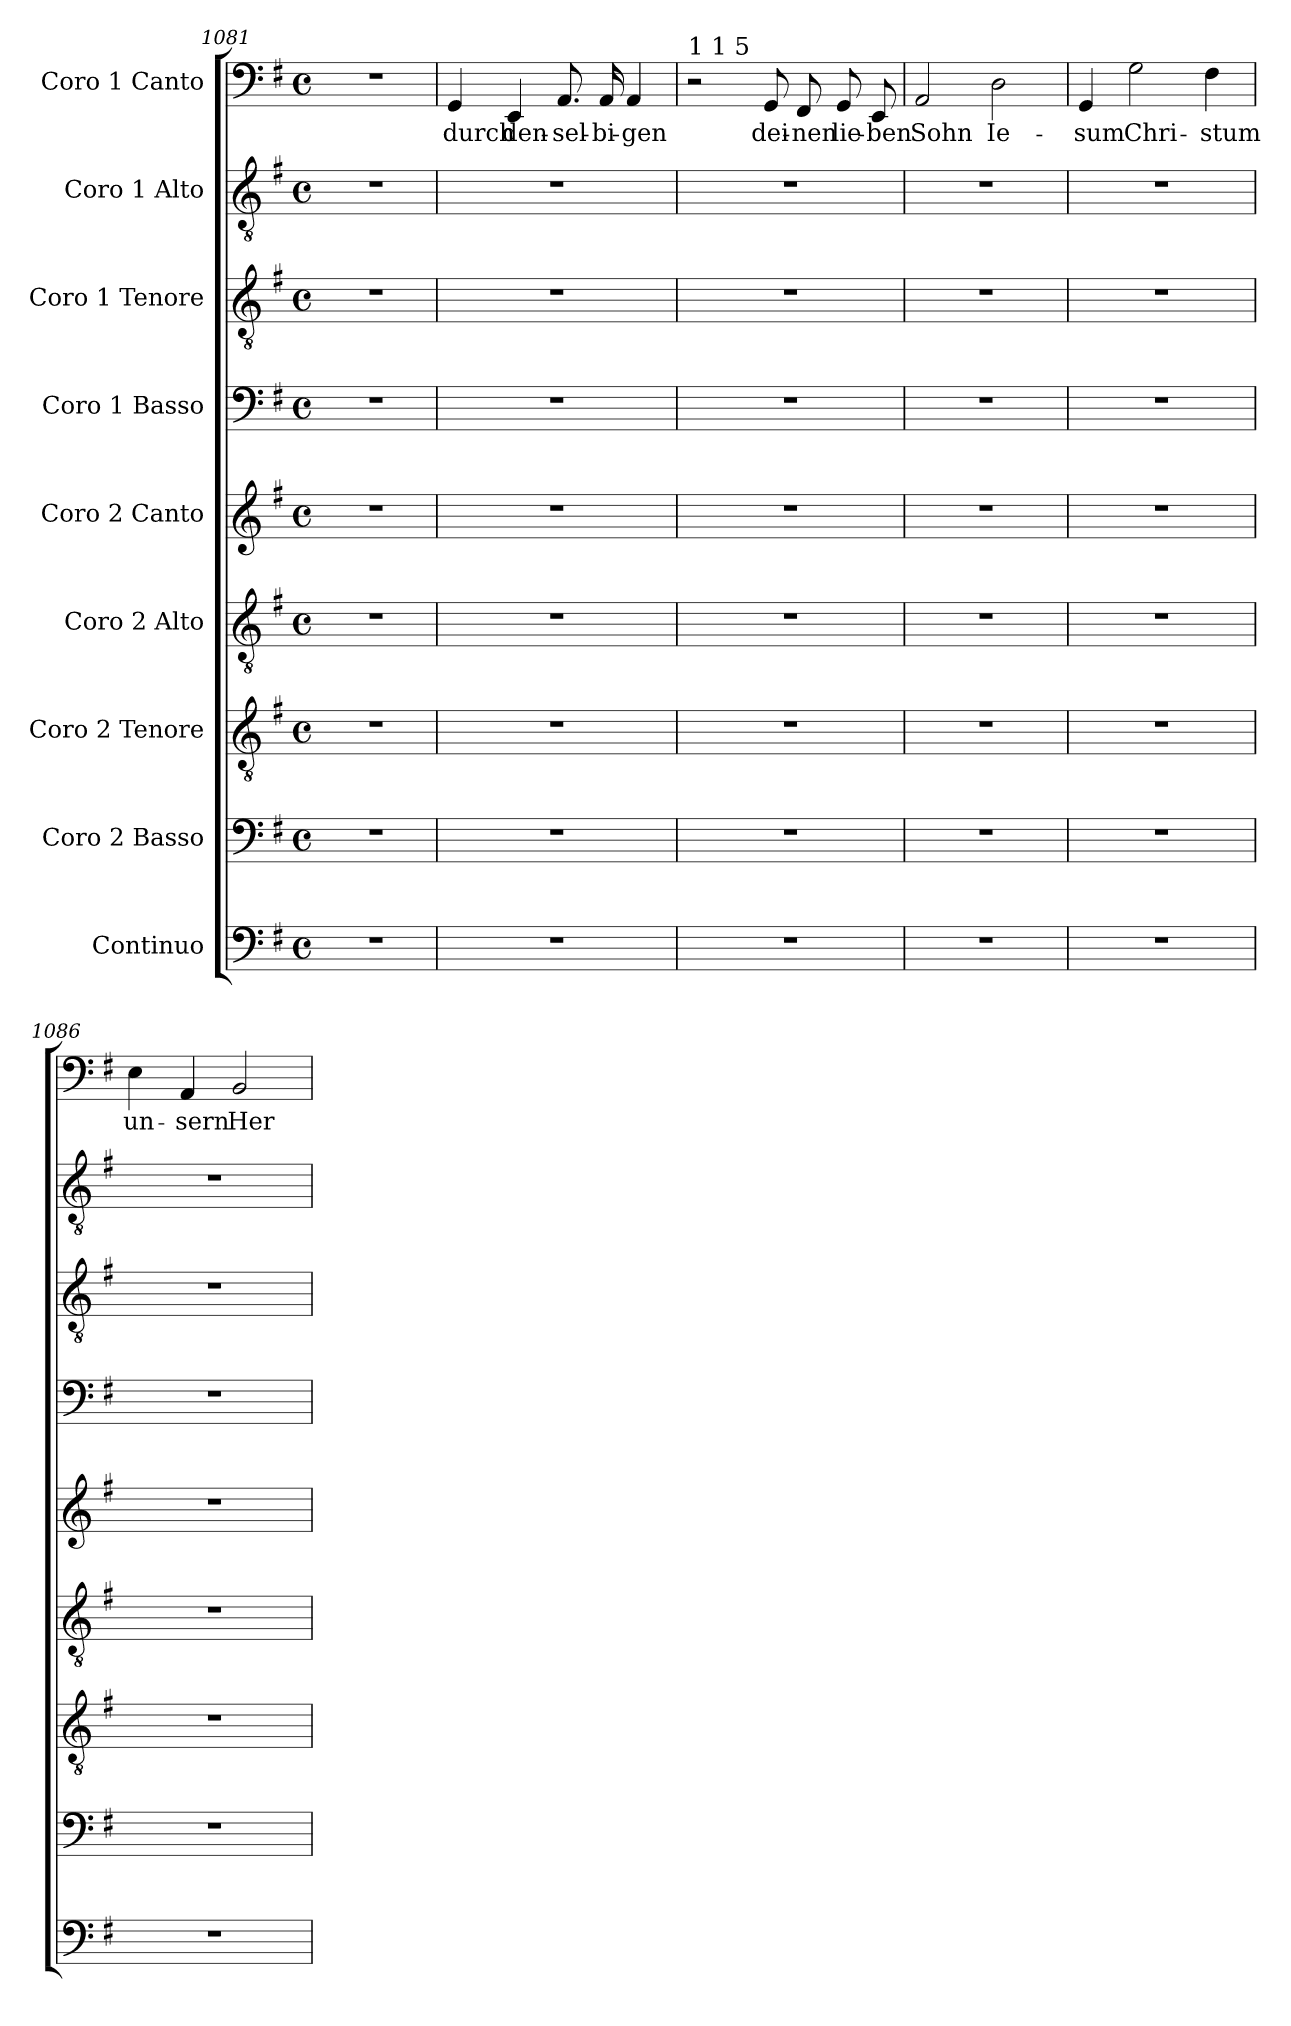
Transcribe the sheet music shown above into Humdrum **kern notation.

**kern	**kern	**kern	**kern	**kern	**kern	**kern	**kern	**kern	**text
*part9	*part8	*part7	*part6	*part5	*part4	*part3	*part2	*part1	*part1
*staff9	*staff8	*staff7	*staff6	*staff5	*staff4	*staff3	*staff2	*staff1	*staff1
*I"Continuo	*I"Coro 2  Basso	*I"Coro 2  Tenore	*I"Coro 2  Alto	*I"Coro 2  Canto	*I"Coro 1  Basso	*I"Coro 1  Tenore	*I"Coro 1  Alto	*I"Coro 1  Canto	*
*clefF4	*clefF4	*clefGv2	*clefGv2	*clefG2	*clefF4	*clefGv2	*clefGv2	*clefF4	*
*k[f#]	*k[f#]	*k[f#]	*k[f#]	*k[f#]	*k[f#]	*k[f#]	*k[f#]	*k[f#]	*
*G:	*G:	*G:	*G:	*G:	*G:	*G:	*G:	*G:	*
*M4/4	*M4/4	*M4/4	*M4/4	*M4/4	*M4/4	*M4/4	*M4/4	*M4/4	*
*met(c)	*met(c)	*met(c)	*met(c)	*met(c)	*met(c)	*met(c)	*met(c)	*met(c)	*
=1081	=1081	=1081	=1081	=1081	=1081	=1081	=1081	=1081	=1081
1r	1r	1r	1r	1r	1r	1r	1r	1r	.
=1082	=1082	=1082	=1082	=1082	=1082	=1082	=1082	=1082	=1082
!	!	!	!	!	!	!	!	!	!LO:LY:b:cj
1r	1r	1r	1r	1r	1r	1r	1r	4GG/	durch
!	!	!	!	!	!	!	!	!	!LO:LY:b
.	.	.	.	.	.	.	.	4EE/	den-
!	!	!	!	!	!	!	!	!	!LO:LY:b:cj
.	.	.	.	.	.	.	.	8.AA/	-sel-
!	!	!	!	!	!	!	!	!	!LO:LY:b
.	.	.	.	.	.	.	.	16AA/	-bi-
!	!	!	!	!	!	!	!	!	!LO:LY:b:cj
.	.	.	.	.	.	.	.	4AA/	-gen
!!LO:LB:g=z
=1083	=1083	=1083	=1083	=1083	=1083	=1083	=1083	=1083	=1083
!	!	!	!	!	!	!	!	!LO:TX:a:t=1 1 5	!
1r	1r	1r	1r	1r	1r	1r	1r	2r	.
!	!	!	!	!	!	!	!	!	!LO:LY:b
.	.	.	.	.	.	.	.	8GG/	dei-
!	!	!	!	!	!	!	!	!	!LO:LY:b:rj
.	.	.	.	.	.	.	.	8FF#/	-nen
!	!	!	!	!	!	!	!	!	!LO:LY:b
.	.	.	.	.	.	.	.	8GG/	lie-
!	!	!	!	!	!	!	!	!	!LO:LY:b:rj
.	.	.	.	.	.	.	.	8EE/	-ben
=1084	=1084	=1084	=1084	=1084	=1084	=1084	=1084	=1084	=1084
!	!	!	!	!	!	!	!	!	!LO:LY:b:cj
1r	1r	1r	1r	1r	1r	1r	1r	2AA/	Sohn
!	!	!	!	!	!	!	!	!	!LO:LY:b:cj
.	.	.	.	.	.	.	.	2D\	Ie-
=1085	=1085	=1085	=1085	=1085	=1085	=1085	=1085	=1085	=1085
!	!	!	!	!	!	!	!	!	!LO:LY:b:cj
1r	1r	1r	1r	1r	1r	1r	1r	4GG/	-sum
!	!	!	!	!	!	!	!	!	!LO:LY:b
.	.	.	.	.	.	.	.	2G\	Chri-
!	!	!	!	!	!	!	!	!	!LO:LY:b:rj
.	.	.	.	.	.	.	.	4F#\	-stum
=1086	=1086	=1086	=1086	=1086	=1086	=1086	=1086	=1086	=1086
!	!	!	!	!	!	!	!	!	!LO:LY:b
1r	1r	1r	1r	1r	1r	1r	1r	4E\	un-
!	!	!	!	!	!	!	!	!	!LO:LY:b:cj
.	.	.	.	.	.	.	.	4AA/	-sern
!	!	!	!	!	!	!	!	!	!LO:LY:b:cj
.	.	.	.	.	.	.	.	2BB/	Her-
=	=	=	=	=	=	=	=	=	=
*-	*-	*-	*-	*-	*-	*-	*-	*-	*-
